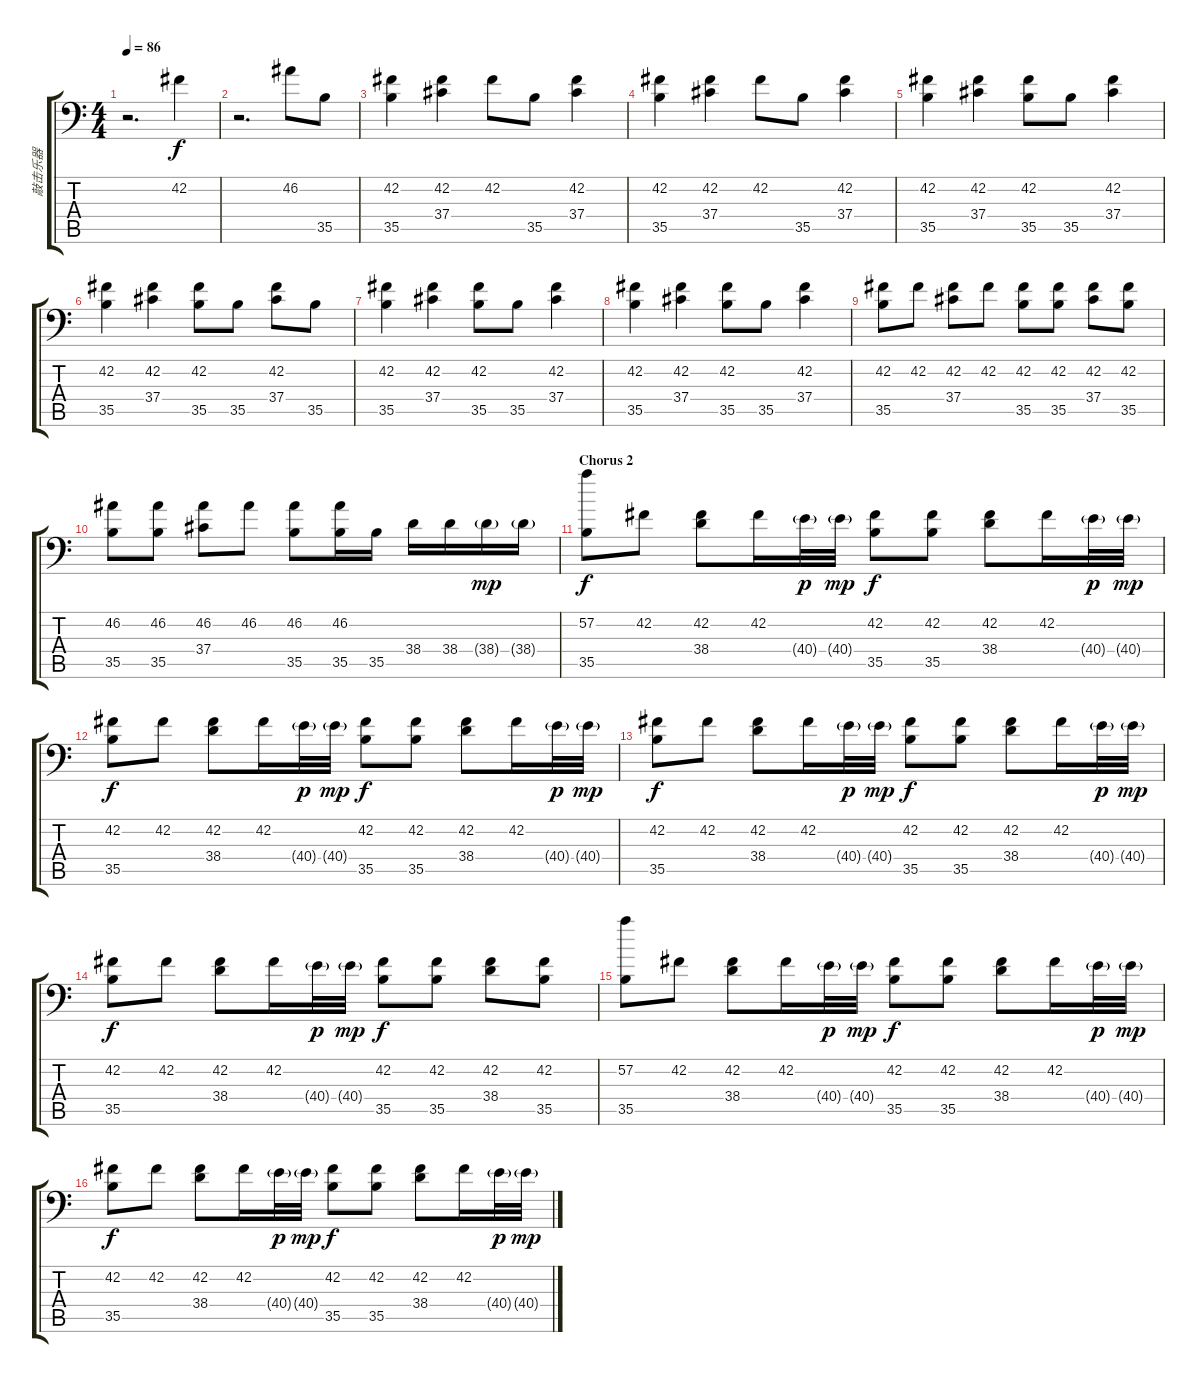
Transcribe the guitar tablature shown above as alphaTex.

\track ("敲击乐器" "敲击乐器") {instrument acousticgrandpiano}
\staff {score tabs}
\tuning (C-1 C-1 C-1 C-1 C-1 C-1) {hide}
\ts (4 4)
\tempo 86
\clef f4
\ks c
r.2{d dy f} 42.2.4 |
r.2{d} 46.2.8 35.5.8 |
(42.2 35.5).4 (42.2 37.4).4 42.2.8 35.5.8 (42.2 37.4).4 |
(42.2 35.5).4 (42.2 37.4).4 42.2.8 35.5.8 (42.2 37.4).4 |
(42.2 35.5).4 (42.2 37.4).4 (42.2 35.5).8 35.5.8 (42.2 37.4).4 |
(42.2 35.5).4 (42.2 37.4).4 (42.2 35.5).8 35.5.8 (42.2 37.4).8 35.5.8 |
(42.2 35.5).4 (42.2 37.4).4 (42.2 35.5).8 35.5.8 (42.2 37.4).4 |
(42.2 35.5).4 (42.2 37.4).4 (42.2 35.5).8 35.5.8 (42.2 37.4).4 |
(42.2 35.5).8 42.2.8 (42.2 37.4).8 42.2.8 (42.2 35.5).8 (42.2 35.5).8 (42.2 37.4).8 (42.2 35.5).8 |
(46.2 35.5).8 (46.2 35.5).8 (46.2 37.4).8 46.2.8 (46.2 35.5).8 (46.2 35.5).16 35.5.16 38.4.16 38.4.16 38.4{g}.16{dy mp} 38.4{g}.16 |
\section ("" "Chorus 2")
(57.2 35.5).8{dy f} 42.2.8 (42.2 38.4).8 42.2.16 40.4{g}.32{dy p} 40.4{g}.32{dy mp} (42.2 35.5).8{dy f} (42.2 35.5).8 (42.2 38.4).8 42.2.16 40.4{g}.32{dy p} 40.4{g}.32{dy mp} |
(42.2 35.5).8{dy f} 42.2.8 (42.2 38.4).8 42.2.16 40.4{g}.32{dy p} 40.4{g}.32{dy mp} (42.2 35.5).8{dy f} (42.2 35.5).8 (42.2 38.4).8 42.2.16 40.4{g}.32{dy p} 40.4{g}.32{dy mp} |
(42.2 35.5).8{dy f} 42.2.8 (42.2 38.4).8 42.2.16 40.4{g}.32{dy p} 40.4{g}.32{dy mp} (42.2 35.5).8{dy f} (42.2 35.5).8 (42.2 38.4).8 42.2.16 40.4{g}.32{dy p} 40.4{g}.32{dy mp} |
(42.2 35.5).8{dy f} 42.2.8 (42.2 38.4).8 42.2.16 40.4{g}.32{dy p} 40.4{g}.32{dy mp} (42.2 35.5).8{dy f} (42.2 35.5).8 (42.2 38.4).8 (42.2 35.5).8 |
(57.2 35.5).8 42.2.8 (42.2 38.4).8 42.2.16 40.4{g}.32{dy p} 40.4{g}.32{dy mp} (42.2 35.5).8{dy f} (42.2 35.5).8 (42.2 38.4).8 42.2.16 40.4{g}.32{dy p} 40.4{g}.32{dy mp} |
(42.2 35.5).8{dy f} 42.2.8 (42.2 38.4).8 42.2.16 40.4{g}.32{dy p} 40.4{g}.32{dy mp} (42.2 35.5).8{dy f} (42.2 35.5).8 (42.2 38.4).8 42.2.16 40.4{g}.32{dy p} 40.4{g}.32{dy mp}
